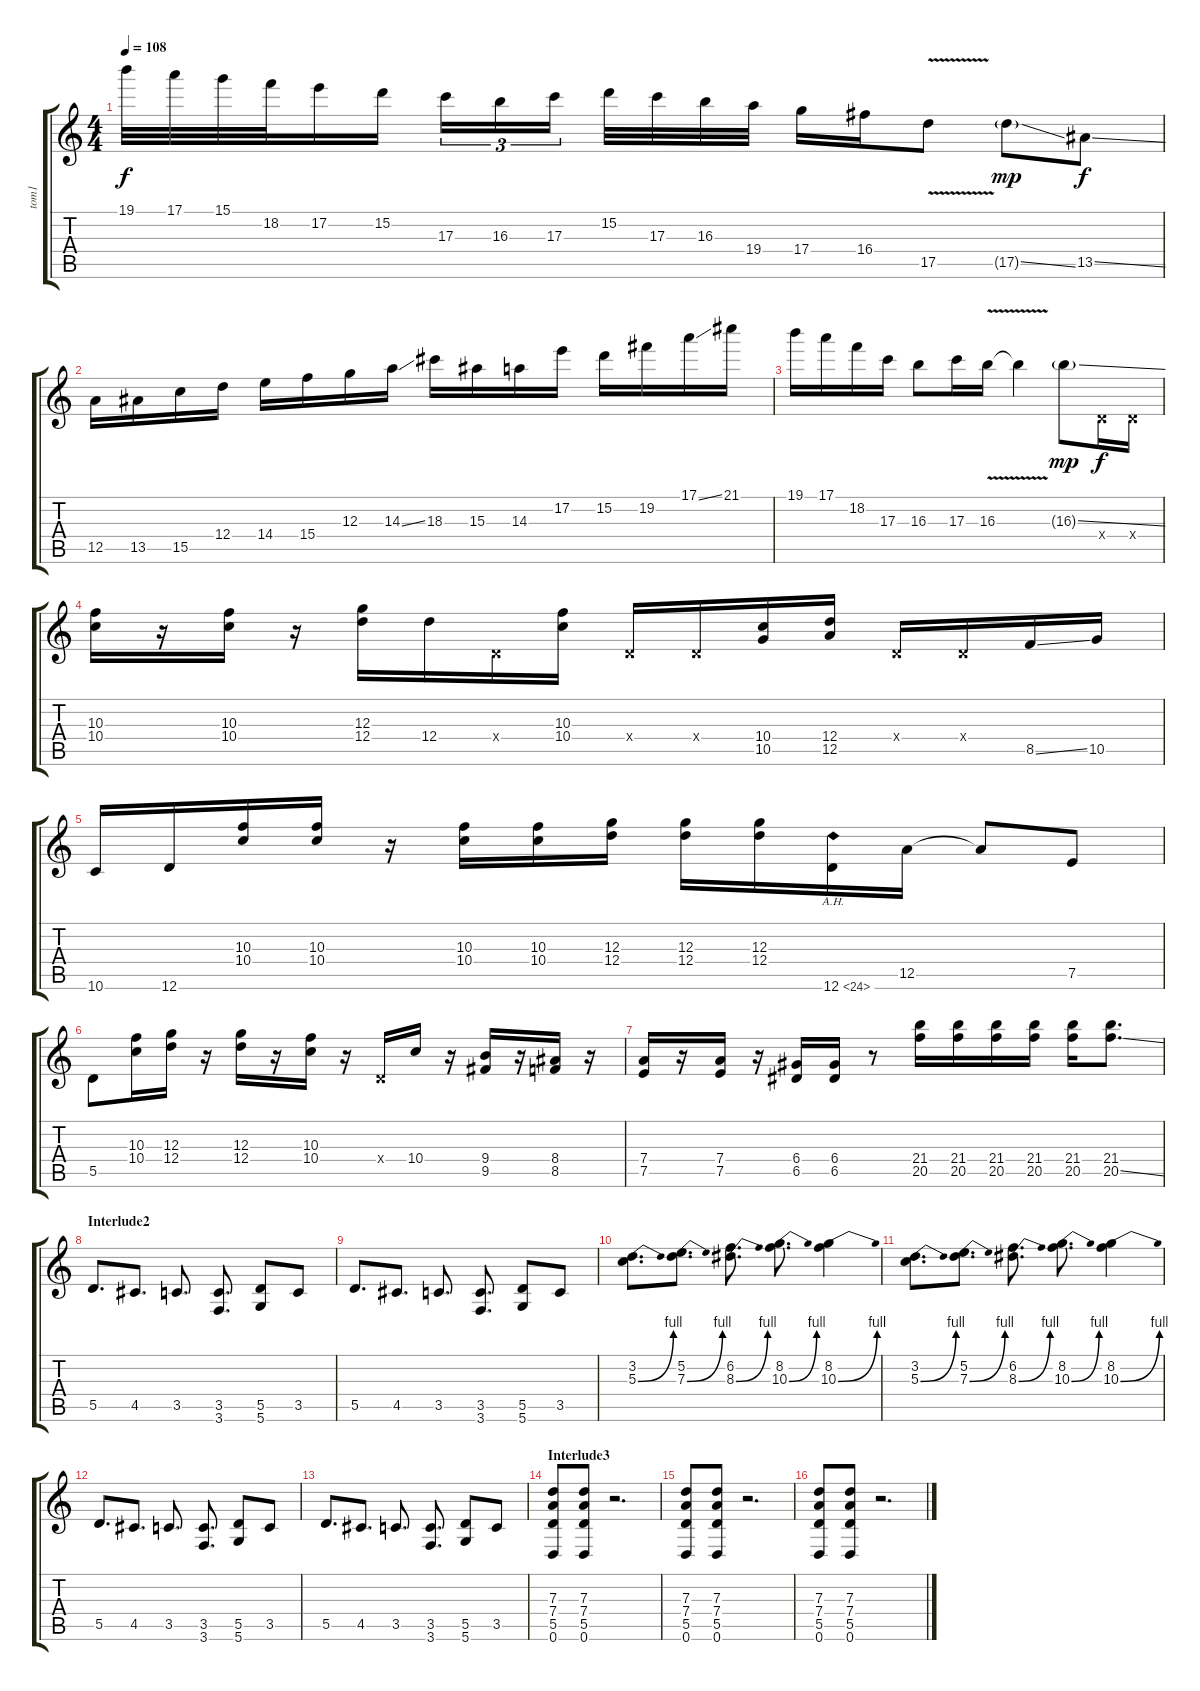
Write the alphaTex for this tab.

\track ("tom1" "tom1") {instrument distortionguitar}
\staff {score tabs}
\tuning (E4 B3 G3 D3 A2 D2) {hide}
\ts (4 4)
\tempo 108
\clef g2
\ks c
19.1.32{dy f} 17.1.32 15.1.32 18.2.32 17.2.16 15.2.16 17.3.16{tu (3 2)} 16.3.16{tu (3 2)} 17.3.16{tu (3 2) beam splitsecondary} 15.2.32 17.3.32 16.3.32 19.4.32 17.4.16 16.4.16 17.5{v}.8 17.5{ss g}.8{dy mp} 13.5{ss}.8{dy f} |
12.5.16 13.5.16 15.5.16 12.4.16 14.4.16 15.4.16 12.3.16 14.3{ss}.16 18.3.16 15.3.16 14.3.16 17.2.16 15.2.16 19.2.16 17.1{ss}.16 21.1.16 |
19.1.16 17.1.16 18.2.16 17.3.16 16.3.8 17.3.16 16.3{v}.16 16.3{t}.4 16.3{ss g}.8{dy mp} 0.4{x}.16{dy f} 0.4{x}.16 |
(10.3 10.4).16 r.16 (10.3 10.4).16 r.16 (12.3 12.4).16 12.4.16 0.4{x}.16 (10.3 10.4).16 0.4{x}.16 0.4{x}.16 (10.4 10.5).16 (12.4 12.5).16 0.4{x}.16 0.4{x}.16 8.5{ss}.16 10.5.16 |
10.6.16 12.6.16 (10.3 10.4).16 (10.3 10.4).16 r.16 (10.3 10.4).16 (10.3 10.4).16 (12.3 12.4).16 (12.3 12.4).16 (12.3 12.4).16 12.6{ah 12}.16 12.5.16 12.5{t}.8 7.5.8 |
5.5.8 (10.3 10.4).16 (12.3 12.4).16 r.16 (12.3 12.4).16 r.16 (10.3 10.4).16 r.16 0.4{x}.16 10.4.16 r.16 (9.4 9.5).16 r.16 (8.4 8.5).16 r.16 |
(7.4 7.5).16 r.16 (7.4 7.5).16 r.16 (6.4 6.5).16 (6.4 6.5).16 r.8 (21.4 20.5).16 (21.4 20.5).16 (21.4 20.5).16 (21.4 20.5).16 (21.4 20.5).16 (21.4 20.5{ss}).8{d} |
\section ("" "Interlude2")
5.5.8{d} 4.5.8{d} 3.5.8{d} (3.5 3.6).8{d} (5.5 5.6).8 3.5.8 |
5.5.8{d} 4.5.8{d} 3.5.8{d} (3.5 3.6).8{d} (5.5 5.6).8 3.5.8 |
(3.2 5.3{be (bend 0 0 60 4)}).8{d} (5.2 7.3{be (bend 0 0 60 4)}).8{d} (6.2 8.3{be (bend 0 0 60 4)}).8{d} (8.2 10.3{be (bend 0 0 60 4)}).8{d} (8.2 10.3{be (bend 0 0 60 4)}).4 |
(3.2 5.3{be (bend 0 0 60 4)}).8{d} (5.2 7.3{be (bend 0 0 60 4)}).8{d} (6.2 8.3{be (bend 0 0 60 4)}).8{d} (8.2 10.3{be (bend 0 0 60 4)}).8{d} (8.2 10.3{be (bend 0 0 60 4)}).4 |
5.5.8{d} 4.5.8{d} 3.5.8{d} (3.5 3.6).8{d} (5.5 5.6).8 3.5.8 |
5.5.8{d} 4.5.8{d} 3.5.8{d} (3.5 3.6).8{d} (5.5 5.6).8 3.5.8 |
\section ("" "Interlude3")
(7.3 7.4 5.5 0.6).8 (7.3 7.4 5.5 0.6).8 r.2{d} |
(7.3 7.4 5.5 0.6).8 (7.3 7.4 5.5 0.6).8 r.2{d} |
(7.3 7.4 5.5 0.6).8 (7.3 7.4 5.5 0.6).8 r.2{d}
